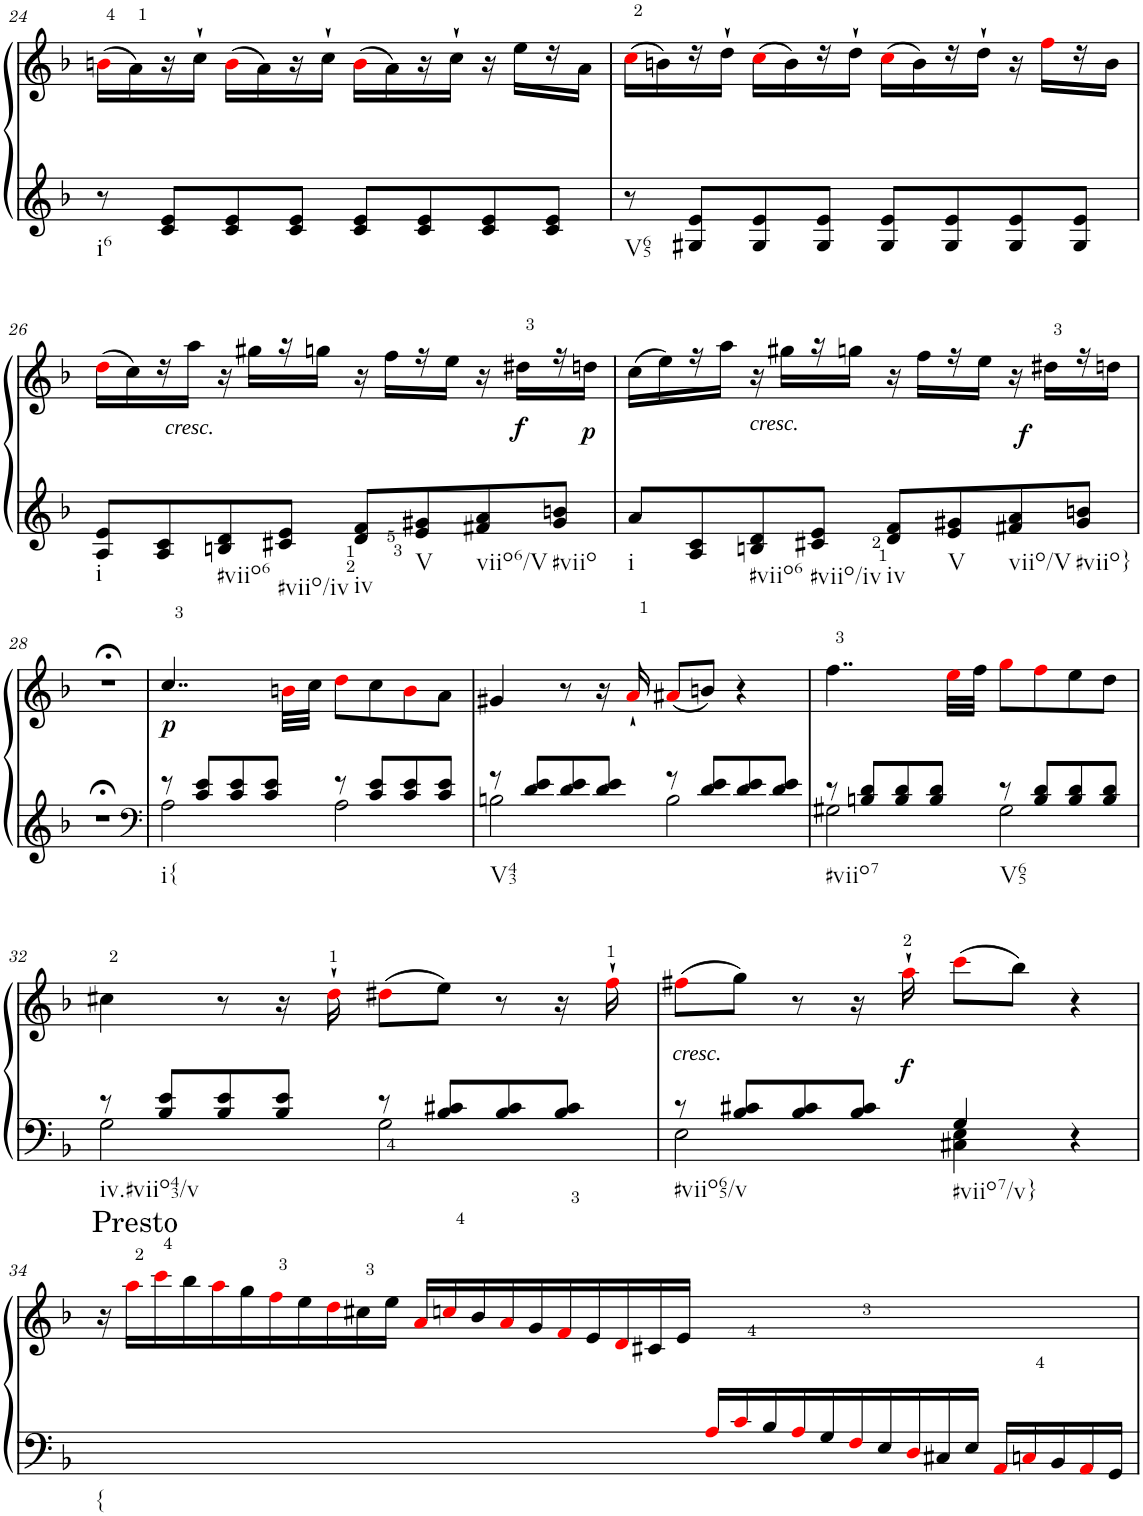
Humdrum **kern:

**kern	**kern	**dynam	**harte
*part1	*part1	*part1	*part1
*staff2	*staff1	*staff1/2	*
*I"Piano	*	*	*
*I'Pno	*	*	*
!!LO:PB:g=z
*clefG2	*clefG2	*	*
*k[b-]	*k[b-]	*	*
*M4/4	*M4/4	*	*
=24	=24	=24	=24
8r	(16bni\LL	.	.
.	16a\)	.	.
8c/ 8e/L	16r	.	.
.	16cc`\JJ	.	.
8c/ 8e/	(16bi\LL	.	.
.	16a\)	.	.
8c/ 8e/J	16r	.	.
.	16cc`\JJ	.	.
8c/ 8e/L	(16bi\LL	.	.
.	16a\)	.	.
8c/ 8e/	16r	.	.
.	16cc`\JJ	.	.
8c/ 8e/	16r	.	.
.	16ee\LL	.	.
8c/ 8e/J	16r	.	.
.	16a\JJ	.	.
=25	=25	=25	=25
8r	(16cci\LL	.	.
.	16bn\)	.	.
8G#X/ 8e/L	16r	.	.
.	16dd`\JJ	.	.
8G#/ 8e/	(16cci\LL	.	.
.	16b\)	.	.
8G#/ 8e/J	16r	.	.
.	16dd`\JJ	.	.
8G#/ 8e/L	(16cci\LL	.	.
.	16b\)	.	.
8G#/ 8e/	16r	.	.
.	16dd`\JJ	.	.
8G#/ 8e/	16r	.	.
.	16ffi\LL	.	.
8G#/ 8e/J	16r	.	.
.	16b\JJ	.	.
!!LO:LB:g=z
=26	=26	=26	=26
8A/ 8e/L	(16ddi\LL	.	.
.	16cc\)	.	.
8A/ 8c/	16r	.	.
!	!	!LO:DY:b	!
.	16aa\JJ	other-dynamics	.
8Bn/ 8d/	16r	.	.
.	16gg#X\LL	.	.
8c#X/ 8e/J	16r	.	.
.	16ggn\JJ	.	.
8d/ 8f/L	16r	.	.
.	16ff\LL	.	.
8e/ 8g#X/	16r	.	.
.	16ee\JJ	.	.
8f#X/ 8a/	16r	.	.
!	!	!LO:DY:b	!
.	16dd#X\LL	f	.
8g#/ 8bn/J	16r	.	.
!	!	!LO:DY:b	!
.	16ddn\JJ	p	.
=27	=27	=27	=27
8a/ 8a/L	(16cc\LL	.	.
.	16ee\)	.	.
8A/ 8c/	16r	.	.
.	16aa\JJ	.	.
8Bn/ 8d/	16r	.	.
!	!	!LO:DY:b	!
.	16gg#X\LL	other-dynamics	.
8c#X/ 8e/J	16r	.	.
.	16ggn\JJ	.	.
8d/ 8f/L	16r	.	.
.	16ff\LL	.	.
8e/ 8g#X/	16r	.	.
.	16ee\JJ	.	.
!	!	!LO:DY:b	!
8f#X/ 8a/	16r	f	.
.	16dd#X\LL	.	.
8g#/ 8bn/J	16r	.	.
.	16ddn\JJ	.	.
!!LO:LB:g=z
=28	=28	=28	=28
1r;<	1r;<	.	.
=29	=29	=29	=29
*clefF4	*	*	*
*^	*	*	*
!	!	!	!LO:DY:b	!
8r	2A\	4..cc/	p	.
8c/ 8e/L	.	.	.	.
8c/ 8e/	.	.	.	.
8c/ 8e/J	.	.	.	.
.	.	32bni\LLL	.	.
.	.	32cc\JJJ	.	.
8r	2A\	8ddi\L	.	.
8c/ 8e/L	.	8cc\	.	.
8c/ 8e/	.	8bi\	.	.
8c/ 8e/J	.	8a\J	.	.
=30	=30	=30	=30	=30
8r	2Bn\	4g#X/	.	.
8d/ 8e/L	.	.	.	.
8d/ 8e/	.	8r	.	.
8d/ 8e/J	.	16r	.	.
.	.	16a`i/	.	.
8r	2B\	(8a#Xi/L	.	.
8d/ 8e/L	.	8bn/J)	.	.
8d/ 8e/	.	4r	.	.
8d/ 8e/J	.	.	.	.
=31	=31	=31	=31	=31
8r	2G#X\	4..ff\	.	.
8Bn/ 8d/L	.	.	.	.
8B/ 8d/	.	.	.	.
8B/ 8d/J	.	.	.	.
.	.	32eei\LLL	.	.
.	.	32ff\JJJ	.	.
8r	2G#\	8ggi\L	.	.
8B/ 8d/L	.	8ffi\	.	.
8B/ 8d/	.	8ee\	.	.
8B/ 8d/J	.	8dd\J	.	.
!!LO:LB:g=z
=32	=32	=32	=32	=32
8r	2G\	4cc#X\	.	.
8B-/ 8e/L	.	.	.	.
8B-/ 8e/	.	8r	.	.
8B-/ 8e/J	.	16r	.	.
.	.	16dd`i\	.	.
8r	2G\	(8dd#Xi\L	.	.
8B-/ 8c#X/L	.	8ee\J)	.	.
8B-/ 8c#/	.	8r	.	.
8B-/ 8c#/J	.	16r	.	.
.	.	16ff`i\	.	.
=33	=33	=33	=33	=33
!	!	!	!LO:DY:b	!
8r	2E\	(8ff#Xi\L	other-dynamics	.
8B-/ 8c#X/L	.	8gg\J)	.	.
8B-/ 8c#/	.	8r	.	.
8B-/ 8c#/J	.	16r	.	.
!	!	!	!LO:DY:b	!
.	.	16aa`i\	f	.
4G/	4C#X\ 4E\	(8ccci\L	.	.
.	.	8bb-\J)	.	.
4r	4ryy	4r	.	.
!!LO:LB:g=z
=34	=34	=34	=34	=34
!	!	!LO:TX:a:t=Presto	!	!LO:H:kt={
16ryy	1ryy	16r	.	N
.	.	16aai\LL	.	.
.	.	16ccci\	.	.
.	.	16bb-\	.	.
.	.	16aai\	.	.
.	.	16gg\	.	.
.	.	16ffi\	.	.
.	.	16ee\	.	.
.	.	16ddi\	.	.
.	.	16cc#X\	.	.
.	.	16ee\JJ	.	.
.	.	16ai/LL	.	.
.	.	16ccni/	.	.
.	.	16b-/	.	.
.	.	16ai/	.	.
.	.	16g/	.	.
.	2ryy	16fi/	.	.
.	.	16e/	.	.
.	.	16di/	.	.
.	.	16c#X/	.	.
.	.	16e/JJ	.	.
16Ai/LL	.	2...ryy	.	.
16ci/	.	.	.	.
16B-/	.	.	.	.
16Ai/	4ryy	.	.	.
16G/	.	.	.	.
16Fi/	.	.	.	.
16E/	.	.	.	.
16Di/	16ryy	.	.	.
16C#X/	16ryy	.	.	.
16E/JJ	8ryy	.	.	.
16AAi/LL	.	.	.	.
16Cni/	4ryy	.	.	.
16BB-/	.	.	.	.
16AAi/	.	.	.	.
16GG/JJ	.	.	.	.
*v	*v	*	*	*
=	=	=	=
*-	*-	*-	*-
